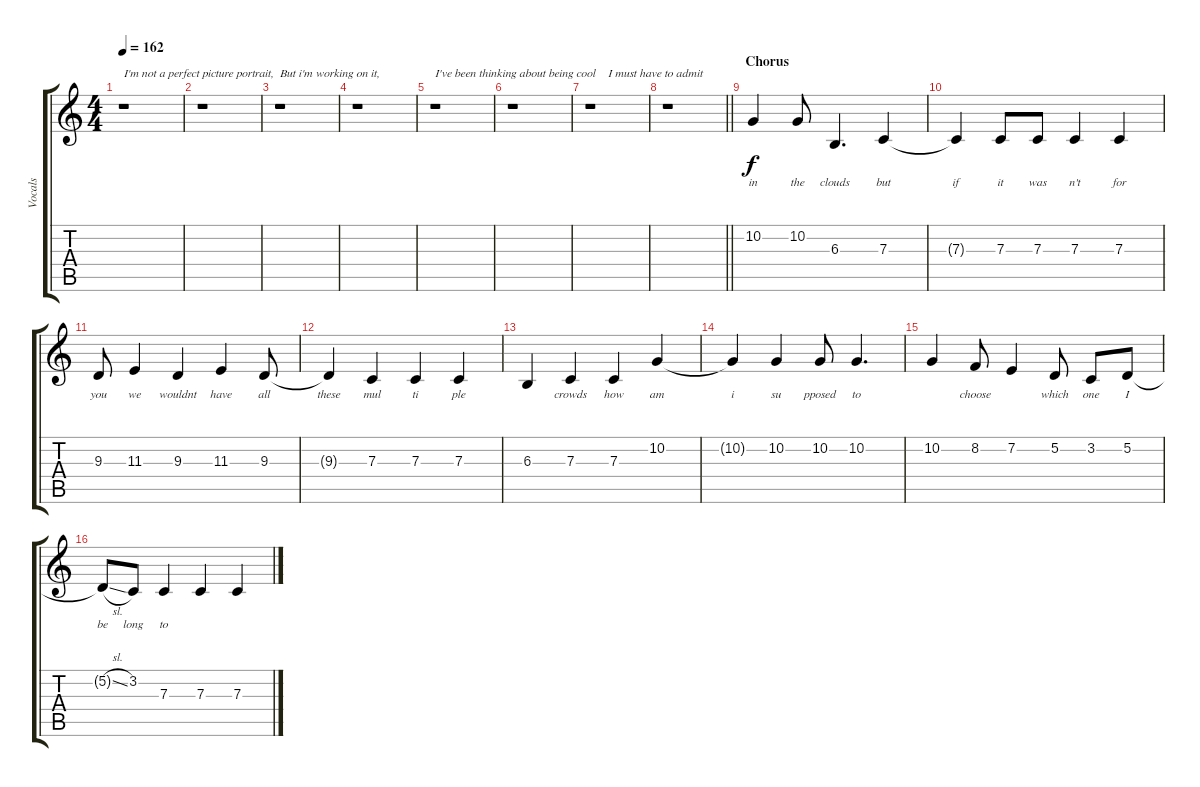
\track ("Vocals" "Vocals") {instrument lead2sawtooth}
\staff {score tabs}
\tuning (D4 A3 F3 C3 G2 C2) {hide}
\ts (4 4)
\tempo 162
\clef g2
\ks c
r.1{txt "I'm not a perfect picture portrait," dy f} |
r.1 |
r.1{txt "But i'm working on it,"} |
r.1 |
r.1{txt "I've been thinking about being cool"} |
r.1 |
r.1{txt "      I must have to admit"} |
\barLineRight lightlight
r.1 |
\section ("" "Chorus")
10.2.4{lyrics (0 "in") lyrics (1 "") lyrics (2 "") lyrics (3 "") lyrics (4 "")} 10.2.8{lyrics (0 "the") lyrics (1 "") lyrics (2 "") lyrics (3 "") lyrics (4 "")} 6.3.4{d lyrics (0 "clouds") lyrics (1 "") lyrics (2 "") lyrics (3 "") lyrics (4 "")} 7.3.4{lyrics (0 "but") lyrics (1 "") lyrics (2 "") lyrics (3 "") lyrics (4 "")} |
7.3{t}.4{lyrics (0 "if") lyrics (1 "") lyrics (2 "") lyrics (3 "") lyrics (4 "")} 7.3.8{lyrics (0 "it") lyrics (1 "") lyrics (2 "") lyrics (3 "") lyrics (4 "")} 7.3.8{lyrics (0 "was") lyrics (1 "") lyrics (2 "") lyrics (3 "") lyrics (4 "")} 7.3.4{lyrics (0 "n't") lyrics (1 "") lyrics (2 "") lyrics (3 "") lyrics (4 "")} 7.3.4{lyrics (0 "for") lyrics (1 "") lyrics (2 "") lyrics (3 "") lyrics (4 "")} |
9.3.8{lyrics (0 "you") lyrics (1 "") lyrics (2 "") lyrics (3 "") lyrics (4 "")} 11.3.4{lyrics (0 "we") lyrics (1 "") lyrics (2 "") lyrics (3 "") lyrics (4 "")} 9.3.4{lyrics (0 "wouldnt") lyrics (1 "") lyrics (2 "") lyrics (3 "") lyrics (4 "")} 11.3.4{lyrics (0 "have") lyrics (1 "") lyrics (2 "") lyrics (3 "") lyrics (4 "")} 9.3.8{lyrics (0 "all") lyrics (1 "") lyrics (2 "") lyrics (3 "") lyrics (4 "")} |
9.3{t}.4{lyrics (0 "these") lyrics (1 "") lyrics (2 "") lyrics (3 "") lyrics (4 "")} 7.3.4{lyrics (0 "mul") lyrics (1 "") lyrics (2 "") lyrics (3 "") lyrics (4 "")} 7.3.4{lyrics (0 "ti") lyrics (1 "") lyrics (2 "") lyrics (3 "") lyrics (4 "")} 7.3.4{lyrics (0 "ple") lyrics (1 "") lyrics (2 "") lyrics (3 "") lyrics (4 "")} |
6.3.4{lyrics (0 "") lyrics (1 "") lyrics (2 "") lyrics (3 "") lyrics (4 "")} 7.3.4{lyrics (0 "crowds") lyrics (1 "") lyrics (2 "") lyrics (3 "") lyrics (4 "")} 7.3.4{lyrics (0 "how") lyrics (1 "") lyrics (2 "") lyrics (3 "") lyrics (4 "")} 10.2.4{lyrics (0 "am") lyrics (1 "") lyrics (2 "") lyrics (3 "") lyrics (4 "")} |
10.2{t}.4{lyrics (0 "i") lyrics (1 "") lyrics (2 "") lyrics (3 "") lyrics (4 "")} 10.2.4{lyrics (0 "su") lyrics (1 "") lyrics (2 "") lyrics (3 "") lyrics (4 "")} 10.2.8{lyrics (0 "pposed") lyrics (1 "") lyrics (2 "") lyrics (3 "") lyrics (4 "")} 10.2.4{d lyrics (0 "to") lyrics (1 "") lyrics (2 "") lyrics (3 "") lyrics (4 "")} |
10.2.4{lyrics (0 "") lyrics (1 "") lyrics (2 "") lyrics (3 "") lyrics (4 "")} 8.2.8{lyrics (0 "choose") lyrics (1 "") lyrics (2 "") lyrics (3 "") lyrics (4 "")} 7.2.4{lyrics (0 "") lyrics (1 "") lyrics (2 "") lyrics (3 "") lyrics (4 "")} 5.2.8{lyrics (0 "which") lyrics (1 "") lyrics (2 "") lyrics (3 "") lyrics (4 "")} 3.2.8{lyrics (0 "one") lyrics (1 "") lyrics (2 "") lyrics (3 "") lyrics (4 "")} 5.2.8{lyrics (0 "I") lyrics (1 "") lyrics (2 "") lyrics (3 "") lyrics (4 "")} |
5.2{sl t}.8{lyrics (0 "be") lyrics (1 "") lyrics (2 "") lyrics (3 "") lyrics (4 "")} 3.2.8{lyrics (0 "long") lyrics (1 "") lyrics (2 "") lyrics (3 "") lyrics (4 "")} 7.3.4{lyrics (0 "to") lyrics (1 "") lyrics (2 "") lyrics (3 "") lyrics (4 "")} 7.3.4 7.3.4
